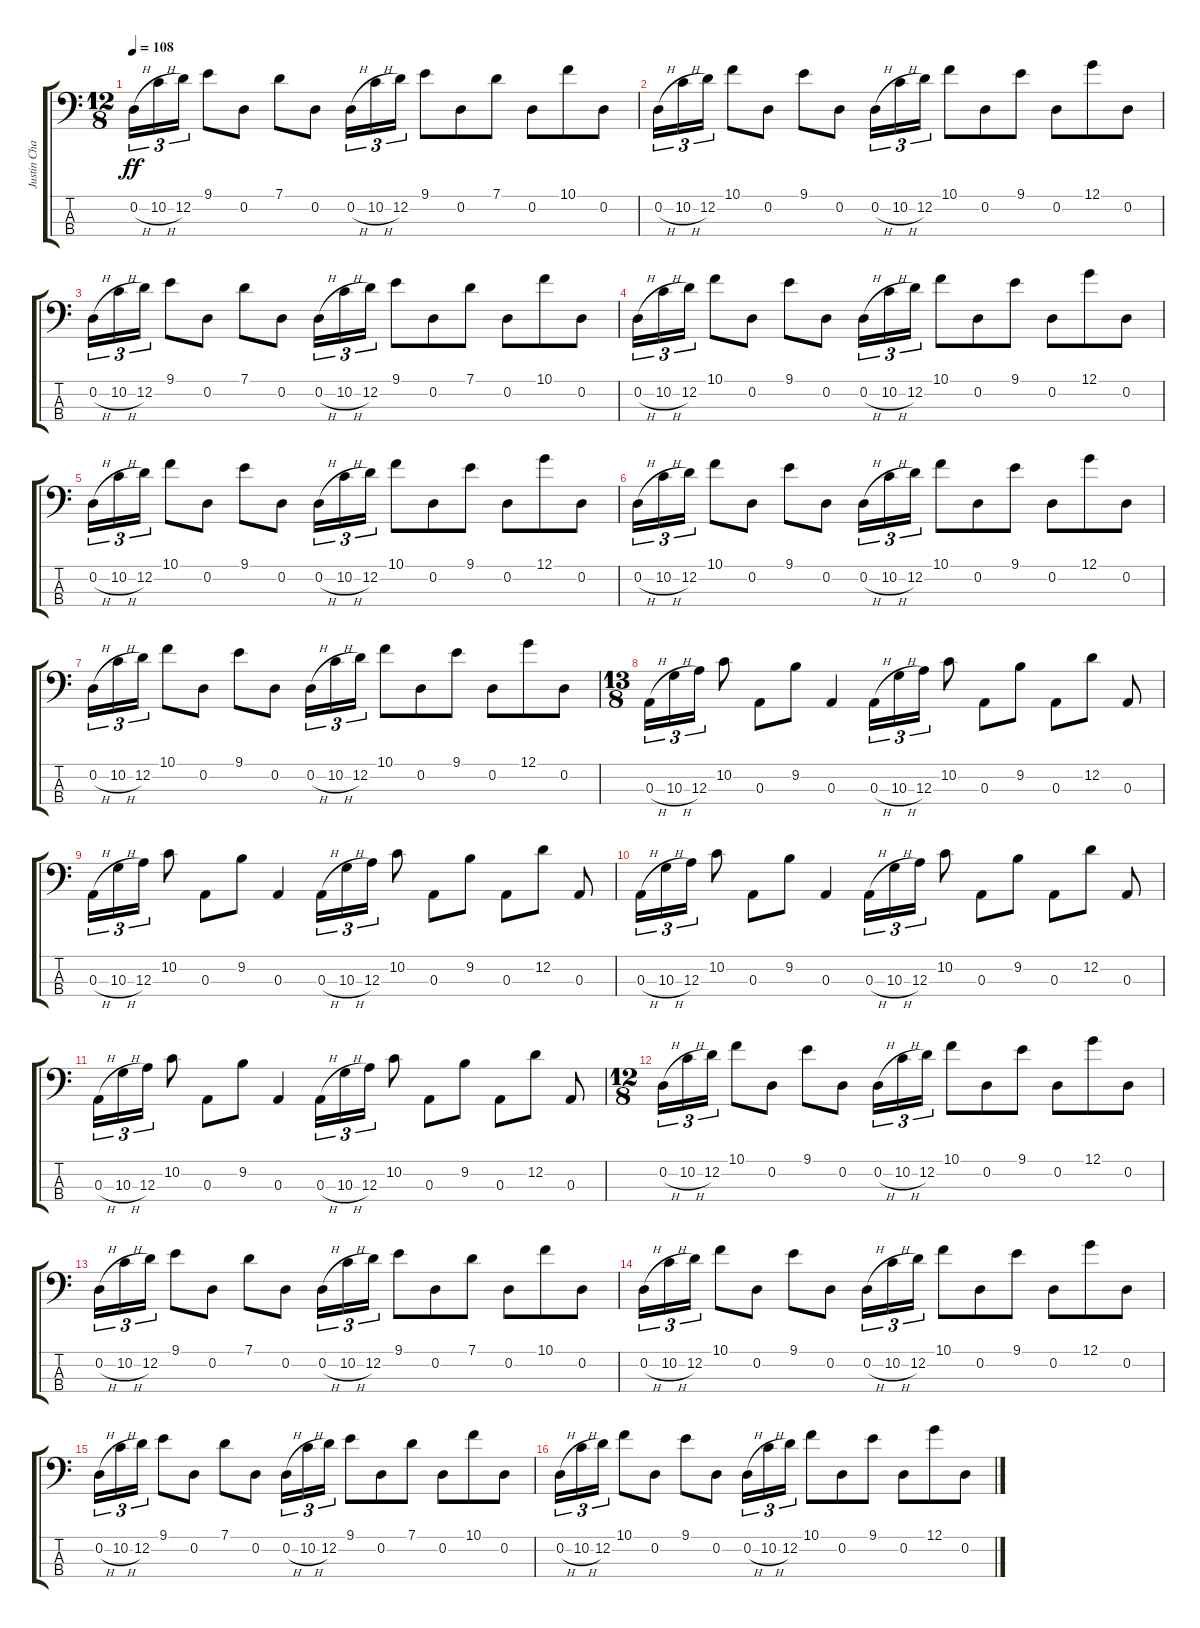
\track ("Justin Chancellor" "Justin Cha") {instrument electricbasspick}
\staff {score tabs}
\tuning (G2 D2 A1 D1) {hide}
\ts (12 8)
\tempo 108
\clef f4
\ks c
0.2{h}.16{tu (3 2) dy ff} 10.2{h}.16{tu (3 2)} 12.2.16{tu (3 2)} 9.1.8 0.2.8 7.1.8 0.2.8 0.2{h}.16{tu (3 2)} 10.2{h}.16{tu (3 2)} 12.2.16{tu (3 2)} 9.1.8 0.2.8 7.1.8 0.2.8 10.1.8 0.2.8 |
0.2{h}.16{tu (3 2)} 10.2{h}.16{tu (3 2)} 12.2.16{tu (3 2)} 10.1.8 0.2.8 9.1.8 0.2.8 0.2{h}.16{tu (3 2)} 10.2{h}.16{tu (3 2)} 12.2.16{tu (3 2)} 10.1.8 0.2.8 9.1.8 0.2.8 12.1.8 0.2.8 |
0.2{h}.16{tu (3 2)} 10.2{h}.16{tu (3 2)} 12.2.16{tu (3 2)} 9.1.8 0.2.8 7.1.8 0.2.8 0.2{h}.16{tu (3 2)} 10.2{h}.16{tu (3 2)} 12.2.16{tu (3 2)} 9.1.8 0.2.8 7.1.8 0.2.8 10.1.8 0.2.8 |
0.2{h}.16{tu (3 2)} 10.2{h}.16{tu (3 2)} 12.2.16{tu (3 2)} 10.1.8 0.2.8 9.1.8 0.2.8 0.2{h}.16{tu (3 2)} 10.2{h}.16{tu (3 2)} 12.2.16{tu (3 2)} 10.1.8 0.2.8 9.1.8 0.2.8 12.1.8 0.2.8 |
0.2{h}.16{tu (3 2)} 10.2{h}.16{tu (3 2)} 12.2.16{tu (3 2)} 10.1.8 0.2.8 9.1.8 0.2.8 0.2{h}.16{tu (3 2)} 10.2{h}.16{tu (3 2)} 12.2.16{tu (3 2)} 10.1.8 0.2.8 9.1.8 0.2.8 12.1.8 0.2.8 |
0.2{h}.16{tu (3 2)} 10.2{h}.16{tu (3 2)} 12.2.16{tu (3 2)} 10.1.8 0.2.8 9.1.8 0.2.8 0.2{h}.16{tu (3 2)} 10.2{h}.16{tu (3 2)} 12.2.16{tu (3 2)} 10.1.8 0.2.8 9.1.8 0.2.8 12.1.8 0.2.8 |
0.2{h}.16{tu (3 2)} 10.2{h}.16{tu (3 2)} 12.2.16{tu (3 2)} 10.1.8 0.2.8 9.1.8 0.2.8 0.2{h}.16{tu (3 2)} 10.2{h}.16{tu (3 2)} 12.2.16{tu (3 2)} 10.1.8 0.2.8 9.1.8 0.2.8 12.1.8 0.2.8 |
\ts (13 8)
0.3{h}.16{tu (3 2)} 10.3{h}.16{tu (3 2)} 12.3.16{tu (3 2)} 10.2.8 0.3.8 9.2.8 0.3.4 0.3{h}.16{tu (3 2)} 10.3{h}.16{tu (3 2)} 12.3.16{tu (3 2)} 10.2.8 0.3.8 9.2.8 0.3.8 12.2.8 0.3.8 |
0.3{h}.16{tu (3 2)} 10.3{h}.16{tu (3 2)} 12.3.16{tu (3 2)} 10.2.8 0.3.8 9.2.8 0.3.4 0.3{h}.16{tu (3 2)} 10.3{h}.16{tu (3 2)} 12.3.16{tu (3 2)} 10.2.8 0.3.8 9.2.8 0.3.8 12.2.8 0.3.8 |
0.3{h}.16{tu (3 2)} 10.3{h}.16{tu (3 2)} 12.3.16{tu (3 2)} 10.2.8 0.3.8 9.2.8 0.3.4 0.3{h}.16{tu (3 2)} 10.3{h}.16{tu (3 2)} 12.3.16{tu (3 2)} 10.2.8 0.3.8 9.2.8 0.3.8 12.2.8 0.3.8 |
0.3{h}.16{tu (3 2)} 10.3{h}.16{tu (3 2)} 12.3.16{tu (3 2)} 10.2.8 0.3.8 9.2.8 0.3.4 0.3{h}.16{tu (3 2)} 10.3{h}.16{tu (3 2)} 12.3.16{tu (3 2)} 10.2.8 0.3.8 9.2.8 0.3.8 12.2.8 0.3.8 |
\ts (12 8)
0.2{h}.16{tu (3 2)} 10.2{h}.16{tu (3 2)} 12.2.16{tu (3 2)} 10.1.8 0.2.8 9.1.8 0.2.8 0.2{h}.16{tu (3 2)} 10.2{h}.16{tu (3 2)} 12.2.16{tu (3 2)} 10.1.8 0.2.8 9.1.8 0.2.8 12.1.8 0.2.8 |
0.2{h}.16{tu (3 2)} 10.2{h}.16{tu (3 2)} 12.2.16{tu (3 2)} 9.1.8 0.2.8 7.1.8 0.2.8 0.2{h}.16{tu (3 2)} 10.2{h}.16{tu (3 2)} 12.2.16{tu (3 2)} 9.1.8 0.2.8 7.1.8 0.2.8 10.1.8 0.2.8 |
0.2{h}.16{tu (3 2)} 10.2{h}.16{tu (3 2)} 12.2.16{tu (3 2)} 10.1.8 0.2.8 9.1.8 0.2.8 0.2{h}.16{tu (3 2)} 10.2{h}.16{tu (3 2)} 12.2.16{tu (3 2)} 10.1.8 0.2.8 9.1.8 0.2.8 12.1.8 0.2.8 |
0.2{h}.16{tu (3 2)} 10.2{h}.16{tu (3 2)} 12.2.16{tu (3 2)} 9.1.8 0.2.8 7.1.8 0.2.8 0.2{h}.16{tu (3 2)} 10.2{h}.16{tu (3 2)} 12.2.16{tu (3 2)} 9.1.8 0.2.8 7.1.8 0.2.8 10.1.8 0.2.8 |
0.2{h}.16{tu (3 2)} 10.2{h}.16{tu (3 2)} 12.2.16{tu (3 2)} 10.1.8 0.2.8 9.1.8 0.2.8 0.2{h}.16{tu (3 2)} 10.2{h}.16{tu (3 2)} 12.2.16{tu (3 2)} 10.1.8 0.2.8 9.1.8 0.2.8 12.1.8 0.2.8
